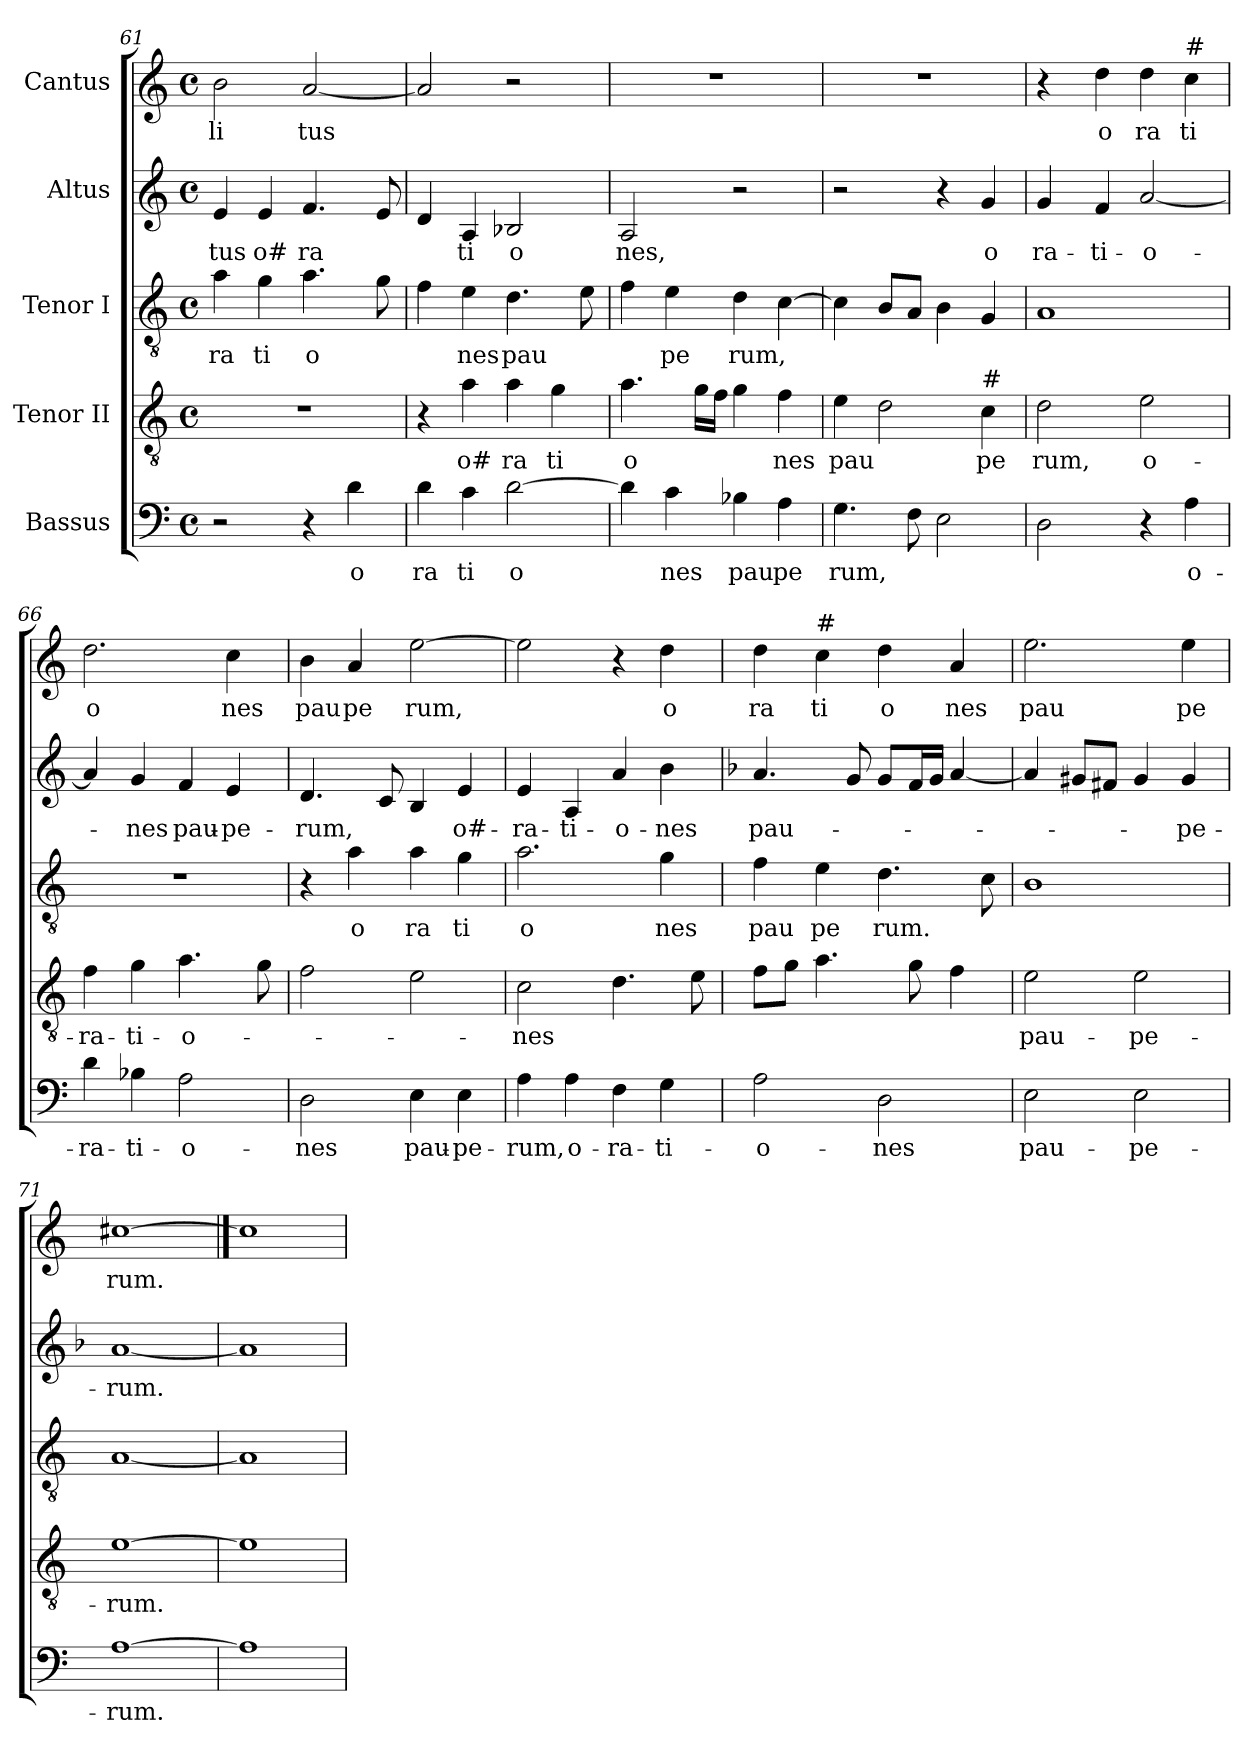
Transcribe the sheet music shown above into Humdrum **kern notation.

**kern	**text	**kern	**text	**kern	**text	**kern	**text	**kern	**text
*part5	*part5	*part4	*part4	*part3	*part3	*part2	*part2	*part1	*part1
*staff5	*staff5	*staff4	*staff4	*staff3	*staff3	*staff2	*staff2	*staff1	*staff1
*I"Bassus	*	*I"Tenor II	*	*I"Tenor I	*	*I"Altus	*	*I"Cantus	*
*clefF4	*	*clefGv2	*	*clefGv2	*	*clefG2	*	*clefG2	*
*	*	*	*	*	*	*k[]	*	*	*
*	*	*	*	*	*	*C:	*	*	*
*M4/4	*	*M4/4	*	*M4/4	*	*M4/4	*	*M4/4	*
*met(c)	*	*met(c)	*	*met(c)	*	*met(c)	*	*met(c)	*
=61	=61	=61	=61	=61	=61	=61	=61	=61	=61
!	!	!	!	!	!LO:LY:b:cj	!	!LO:LY:b:cj	!	!LO:LY:b:cj
2r	.	1r	.	4a\	ra	4e/	tus	2b\	li
!	!	!	!	!	!LO:LY:b:cj	!	!LO:LY:b:cj	!	!
.	.	.	.	4g\	ti	4e/	o#	.	.
!	!	!	!	!	!LO:LY:b:cj	!	!LO:LY:b:cj	!	!LO:LY:b
4r	.	.	.	4.a\	o	4.f/	ra	[<2a/	tus
!	!LO:LY:b:cj	!	!	!	!	!	!	!	!
4d\	o	.	.	.	.	.	.	.	.
.	.	.	.	8g\	.	8e/	.	.	.
=62	=62	=62	=62	=62	=62	=62	=62	=62	=62
!	!LO:LY:b:cj	!	!	!	!	!	!	!	!
4d\	ra	4r	.	4f\	.	4d/	.	2a/]	.
!	!LO:LY:b:cj	!	!LO:LY:b:cj	!	!LO:LY:b:cj	!	!LO:LY:b:cj	!	!
4c\	ti	4a\	o#	4e\	nes	4A/	ti	.	.
!	!LO:LY:b:cj	!	!LO:LY:b:cj	!	!LO:LY:b	!	!LO:LY:b:cj	!	!
[>2d\	o	4a\	ra	4.d\	pau	2B-X/	o	2r	.
!	!	!	!LO:LY:b:cj	!	!	!	!	!	!
.	.	4g\	ti	.	.	.	.	.	.
.	.	.	.	8e\	.	.	.	.	.
=63	=63	=63	=63	=63	=63	=63	=63	=63	=63
!	!	!	!LO:LY:b:cj	!	!	!	!LO:LY:b:cj	!	!
4d\]	.	4.a\	o	4f\	.	2A/	nes,	1r	.
!	!LO:LY:b:cj	!	!	!	!LO:LY:b:cj	!	!	!	!
4c\	nes	.	.	4e\	pe	.	.	.	.
.	.	16g\L	.	.	.	.	.	.	.
.	.	16f\J	.	.	.	.	.	.	.
!	!LO:LY:b:cj	!	!	!	!LO:LY:b	!	!	!	!
4B-X\	pau	4g\	.	4d\	rum,	2r	.	.	.
!	!LO:LY:b:cj	!	!LO:LY:b:cj	!	!	!	!	!	!
4A\	pe	4f\	nes	[>4c\	.	.	.	.	.
=64	=64	=64	=64	=64	=64	=64	=64	=64	=64
!	!LO:LY:b	!	!LO:LY:b	!	!	!	!	!	!
4.G\	rum,	4e\	pau	4c\]	.	2r	.	1r	.
.	.	2d\	.	8B/L	.	.	.	.	.
8F\	.	.	.	8A/J	.	.	.	.	.
2E\	.	.	.	4B\	.	4r	.	.	.
!	!	!LO:TX:a:t=#	!	!	!	!	!	!	!
!	!	!	!LO:LY:b:cj	!	!	!	!LO:LY:b:cj	!	!
.	.	4c\	pe	4G/	.	4g/	o	.	.
!!LO:LB:g=z
=65	=65	=65	=65	=65	=65	=65	=65	=65	=65
!	!	!	!LO:LY:b:cj	!	!	!	!LO:LY:b:cj	!	!
*	*	*	*	*^	*	*	*	*	*
2D\	.	2d\	rum,	1A	8ryy	.	4g/	ra-	4r	.
.	.	.	.	.	2..ryy	.	.	.	.	.
!	!	!	!	!	!	!	!	!LO:LY:b:cj	!	!LO:LY:b:cj
.	.	.	.	.	.	.	4f/	-ti-	4dd\	o
!	!	!	!LO:LY:b:cj	!	!	!	!	!LO:LY:b:cj	!	!LO:LY:b:cj
4r	.	2e\	o-	.	.	.	[<2a/	-o-	4dd\	ra
!	!	!	!	!	!	!	!	!	!LO:TX:a:t=#	!
!	!LO:LY:b:cj	!	!	!	!	!	!	!	!	!LO:LY:b:cj
4A\	o-	.	.	.	.	.	.	.	4cc\	ti
=66	=66	=66	=66	=66	=66	=66	=66	=66	=66	=66
!	!LO:LY:b:cj	!	!LO:LY:b:cj	!	!	!	!	!	!	!LO:LY:b:cj
*	*	*	*	*v	*v	*	*	*	*	*
4d\	-ra-	4f\	-ra-	1r	.	4a/]	.	2.dd\	o
!	!LO:LY:b:cj	!	!LO:LY:b:cj	!	!	!	!LO:LY:b:cj	!	!
4B-X\	-ti-	4g\	-ti-	.	.	4g/	-nes	.	.
!	!LO:LY:b:cj	!	!LO:LY:b:cj	!	!	!	!LO:LY:b:cj	!	!
2A\	-o-	4.a\	-o-	.	.	4f/	pau-	.	.
!	!	!	!	!	!	!	!LO:LY:b:cj	!	!LO:LY:b:cj
.	.	.	.	.	.	4e/	-pe-	4cc\	nes
.	.	8g\	.	.	.	.	.	.	.
=67	=67	=67	=67	=67	=67	=67	=67	=67	=67
!	!LO:LY:b:cj	!	!	!	!	!	!LO:LY:b	!	!LO:LY:b:cj
2D\	-nes	2f\	.	4r	.	4.d/	-rum,	4b\	pau
!	!	!	!	!	!LO:LY:b:cj	!	!	!	!LO:LY:b:cj
.	.	.	.	4a\	o	.	.	4a/	pe
.	.	.	.	.	.	8c/	.	.	.
!	!LO:LY:b:cj	!	!	!	!LO:LY:b:cj	!	!	!	!LO:LY:b
4E\	pau-	2e\	.	4a\	ra	4B/	.	[>2ee\	rum,
!	!LO:LY:b:cj	!	!	!	!LO:LY:b:cj	!	!LO:LY:b:cj	!	!
4E\	-pe-	.	.	4g\	ti	4e/	o#-	.	.
=68	=68	=68	=68	=68	=68	=68	=68	=68	=68
!	!LO:LY:b:cj	!	!LO:LY:b	!	!LO:LY:b:cj	!	!LO:LY:b:cj	!	!
4A\	-rum,	2c\	-nes	2.a\	o	4e/	-ra-	2ee\]	.
!	!LO:LY:b:cj	!	!	!	!	!	!LO:LY:b:cj	!	!
4A\	o-	.	.	.	.	4A/	-ti-	.	.
!	!LO:LY:b:cj	!	!	!	!	!	!LO:LY:b:cj	!	!
4F\	-ra-	4.d\	.	.	.	4a/	-o-	4r	.
!	!LO:LY:b:cj	!	!	!	!LO:LY:b:cj	!	!LO:LY:b:cj	!	!LO:LY:b:cj
4G\	-ti-	.	.	4g\	nes	4b\	-nes	4dd\	o
.	.	8e\	.	.	.	.	.	.	.
=69	=69	=69	=69	=69	=69	=69	=69	=69	=69
*	*	*	*	*	*	*k[b-]	*	*	*
*	*	*	*	*	*	*F:	*	*	*
!	!LO:LY:b:cj	!	!	!	!LO:LY:b:cj	!	!LO:LY:b	!	!LO:LY:b:cj
2A\	-o-	8f\L	.	4f\	pau	4.a/	pau-	4dd\	ra
.	.	8g\J	.	.	.	.	.	.	.
!	!	!	!	!	!	!	!	!LO:TX:a:t=#	!
!	!	!	!	!	!LO:LY:b:cj	!	!	!	!LO:LY:b:cj
.	.	4.a\	.	4e\	pe	.	.	4cc\	ti
.	.	.	.	.	.	8g/	.	.	.
!	!LO:LY:b:cj	!	!	!	!LO:LY:b	!	!	!	!LO:LY:b:cj
2D\	-nes	.	.	4.d\	rum.	8g/L	.	4dd\	o
.	.	8g\	.	.	.	16f/	.	.	.
.	.	.	.	.	.	16g/J	.	.	.
!	!	!	!	!	!	!	!	!	!LO:LY:b:cj
.	.	4f\	.	.	.	[<4a/	.	4a/	nes
.	.	.	.	8c\	.	.	.	.	.
=70	=70	=70	=70	=70	=70	=70	=70	=70	=70
!	!LO:LY:b:cj	!	!LO:LY:b:cj	!	!	!	!	!	!LO:LY:b:cj
2E\	pau-	2e\	pau-	1B	.	4a/]	.	2.ee\	pau
.	.	.	.	.	.	8g#X/L	.	.	.
.	.	.	.	.	.	8f#X/J	.	.	.
!	!LO:LY:b:cj	!	!LO:LY:b:cj	!	!	!	!	!	!
2E\	-pe-	2e\	-pe-	.	.	4g#/	.	.	.
!	!	!	!	!	!	!	!LO:LY:b:cj	!	!LO:LY:b:cj
.	.	.	.	.	.	4g#/	-pe-	4ee\	pe
=71	=71	=71	=71	=71	=71	=71	=71	=71	=71
!	!LO:LY:b:cj	!	!LO:LY:b:cj	!	!	!	!LO:LY:b:cj	!	!LO:LY:b:cj
[1A	-rum.	[1e	-rum.	[1A	.	[1a	-rum.	[1cc#X	rum.
=72	==72	=72	==72	=72	==72	=72	==72	==72	==72
1A]	.	1e]	.	1A]	.	1a]	.	1cc#]	.
=	=	=	=	=	=	=	=	=	=
*-	*-	*-	*-	*-	*-	*-	*-	*-	*-
